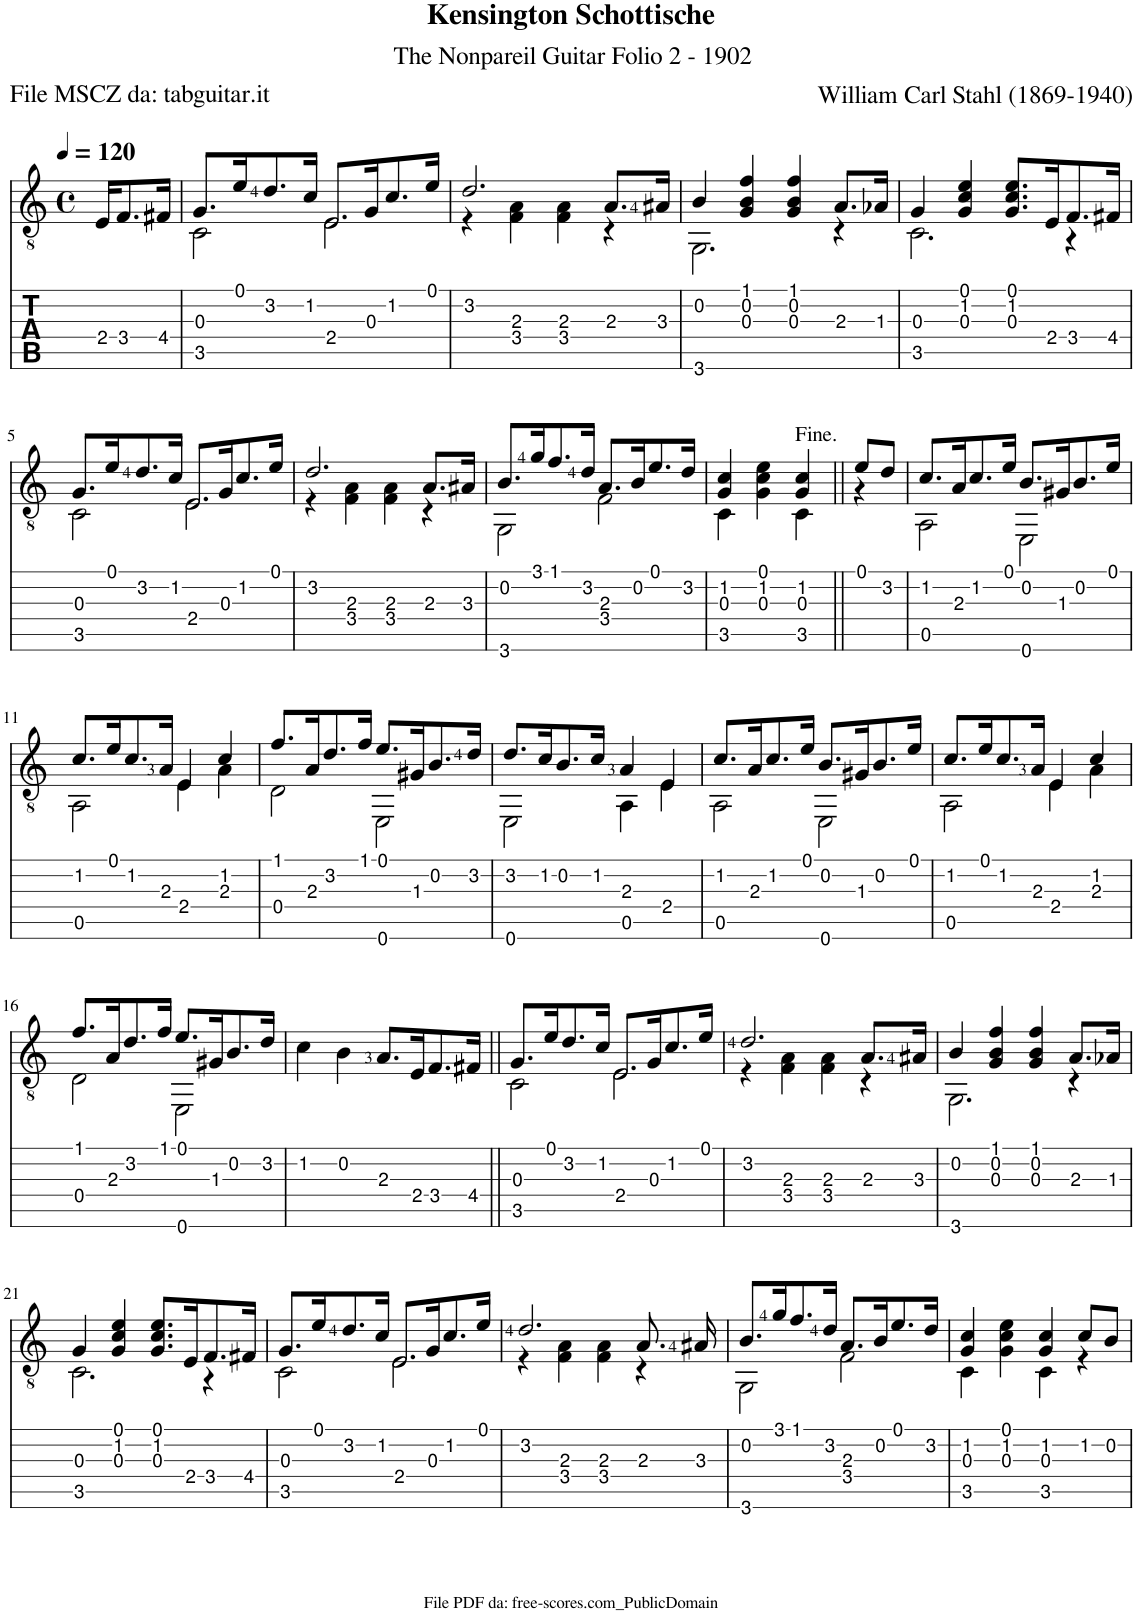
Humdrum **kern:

**kern	**kern
*part1	*part1
*staff2	*staff1
*I"Guitar	*
*I'Guit.	*
*stria6	*
*	*clefGv2
*k[]	*k[]
*M4/4	*M4/4
*met(c)	*met(c)
*MM120	*MM120
=	=
16E	16E/KL
8.FL	8.F/
16F#Jk	16F#X/Jk
=1	=1
*^	*^
8.GL	2C	8.G/L	2C\
16eJk	.	16e/K	.
8.dL	.	8.d/	.
16cJk	.	16c/Jk	.
!	!	!LO:N:head=open	!
8.EL	2E	8.E/L	2E\
16GJk	.	16G/K	.
8.cL	.	8.c/	.
16eJk	.	16e/Jk	.
=2	=2	=2	=2
2.d	4r	2.d/	4r
.	4F 4A	.	4F\ 4A\
.	4F 4A	.	4F\ 4A\
8.AL	4r	8.A/L	4r
16A#Jk	.	16A#X/Jk	.
=3	=3	=3	=3
4B	2.GG	4B/	2.GG\
4G 4B 4f	.	4G/ 4B/ 4f/	.
4G 4B 4f	.	4G/ 4B/ 4f/	.
8.AL	4r	8.A/L	4r
16A-Jk	.	16A-X/Jk	.
=4	=4	=4	=4
4G	2.C	4G/	2.C\
4G 4c 4e	.	4G/ 4c/ 4e/	.
8.G\ 8.c\ 8.e\L	.	8.G/ 8.c/ 8.e/L	.
16EJk	.	16E/K	.
8.FL	4r	8.F/	4r
16F#Jk	.	16F#X/Jk	.
!!LO:LB:g=z	!!
=5	=5	=5	=5
8.GL	2C	8.G/L	2C\
16eJk	.	16e/K	.
8.dL	.	8.d/	.
16cJk	.	16c/Jk	.
!	!	!LO:N:head=open	!
8.EL	2E	8.E/L	2E\
16GJk	.	16G/K	.
8.cL	.	8.c/	.
16eJk	.	16e/Jk	.
=6	=6	=6	=6
2.d	4r	2.d/	4r
.	4F 4A	.	4F\ 4A\
.	4F 4A	.	4F\ 4A\
8.AL	4r	8.A/L	4r
16A#Jk	.	16A#X/Jk	.
=7	=7	=7	=7
8.BL	2GG	8.B/L	2GG\
16gJk	.	16g/K	.
8.fL	.	8.f/	.
16dJk	.	16d/Jk	.
8.AL	2F	8.A/L	2F\
16BJk	.	16B/K	.
8.eL	.	8.e/	.
16dJk	.	16d/Jk	.
=8	=8	=8	=8
4G 4c	4C	4G/ 4c/	4C\
4G 4c 4e	4ryy	4G\ 4c\ 4e\	4ryy
4G 4c	4C	4G/ 4c/	4C\
=9||	=9||	=9||	=9||
8eL	4r	8e/L	4r
8dJ	.	8d/J	.
=10	=10	=10	=10
8.cL	2AA	8.c/L	2AA\
16AJk	.	16A/K	.
8.cL	.	8.c/	.
16eJk	.	16e/Jk	.
8.BL	2EE	8.B/L	2EE\
16G#Jk	.	16G#X/K	.
8.BL	.	8.B/	.
16eJk	.	16e/Jk	.
!!LO:LB:g=z	!!
=11	=11	=11	=11
8.cL	2AA	8.c/L	2AA\
16eJk	.	16e/K	.
8.cL	.	8.c/	.
16AJk	.	16A/Jk	.
4E	4E	4E/	4E\
4c	4A	4c/	4A\
=12	=12	=12	=12
8.fL	2D	8.f/L	2D\
16AJk	.	16A/K	.
8.dL	.	8.d/	.
16fJk	.	16f/Jk	.
8.eL	2EE	8.e/L	2EE\
16G#Jk	.	16G#X/K	.
8.BL	.	8.B/	.
16dJk	.	16d/Jk	.
=13	=13	=13	=13
8.dL	2EE	8.d/L	2EE\
16cJk	.	16c/K	.
8.BL	.	8.B/	.
16cJk	.	16c/Jk	.
4A	4AA	4A/	4AA\
4E	4E	4E/	4E\
=14	=14	=14	=14
8.cL	2AA	8.c/L	2AA\
16AJk	.	16A/K	.
8.cL	.	8.c/	.
16eJk	.	16e/Jk	.
8.BL	2EE	8.B/L	2EE\
16G#XJk	.	16G#X/K	.
8.BL	.	8.B/	.
16eJk	.	16e/Jk	.
=15	=15	=15	=15
8.cL	2AA	8.c/L	2AA\
16eJk	.	16e/K	.
8.cL	.	8.c/	.
16AJk	.	16A/Jk	.
4E	4E	4E/	4E\
4c	4A	4c/	4A\
!!LO:LB:g=z	!!
=16	=16	=16	=16
8.fL	2D	8.f/L	2D\
16AJk	.	16A/K	.
8.dL	.	8.d/	.
16fJk	.	16f/Jk	.
8.eL	2EE	8.e/L	2EE\
16G#XJk	.	16G#X/K	.
8.BL	.	8.B/	.
16dJk	.	16d/Jk	.
*v	*v	*	*
*	*v	*v
=17	=17
4c	4c\
4B	4B\
8.AL	8.A/L
16EJk	16E/K
8.FL	8.F/
16F#Jk	16F#X/Jk
=18||	=18||
*^	*^
8.GL	2C	8.G/L	2C\
16eJk	.	16e/K	.
8.dL	.	8.d/	.
16cJk	.	16c/Jk	.
!LO:N:head=open	!	!LO:N:head=open	!
8.EL	2E	8.E/L	2E\
16GJk	.	16G/K	.
8.cL	.	8.c/	.
16eJk	.	16e/Jk	.
=19	=19	=19	=19
2.d	4r	2.d/	4r
.	4F 4A	.	4F\ 4A\
.	4F 4A	.	4F\ 4A\
8.AL	4r	8.A/L	4r
16A#XJk	.	16A#X/Jk	.
=20	=20	=20	=20
4B	2.GG	4B/	2.GG\
4G 4B 4f	.	4G/ 4B/ 4f/	.
4G 4B 4f	.	4G/ 4B/ 4f/	.
8.AL	4r	8.A/L	4r
16A-XJk	.	16A-X/Jk	.
!!LO:LB:g=z	!!
=21	=21	=21	=21
4G	2.C	4G/	2.C\
4G 4c 4e	.	4G/ 4c/ 4e/	.
8.G\ 8.c\ 8.e\L	.	8.G/ 8.c/ 8.e/L	.
16EJk	.	16E/K	.
8.FL	4r	8.F/	4r
16F#XJk	.	16F#X/Jk	.
=22	=22	=22	=22
8.GL	2C	8.G/L	2C\
16eJk	.	16e/K	.
8.dL	.	8.d/	.
16cJk	.	16c/Jk	.
!LO:N:head=open	!	!LO:N:head=open	!
8.EL	2E	8.E/L	2E\
16GJk	.	16G/K	.
8.cL	.	8.c/	.
16eJk	.	16e/Jk	.
=23	=23	=23	=23
2.d	4r	2.d/	4r
.	4F 4A	.	4F\ 4A\
.	4F 4A	.	4F\ 4A\
8.AL	4r	8.A/	4r
16A#XJk	.	16A#X/	.
=24	=24	=24	=24
8.BL	2GG	8.B/L	2GG\
16gJk	.	16g/K	.
8.fL	.	8.f/	.
16dJk	.	16d/Jk	.
8.AL	2F	8.A/L	2F\
16BJk	.	16B/K	.
8.eL	.	8.e/	.
16dJk	.	16d/Jk	.
=25	=25	=25	=25
4G 4c	4C	4G/ 4c/	4C\
4G 4c 4e	4ryy	4G\ 4c\ 4e\	4ryy
4G 4c	4C	4G/ 4c/	4C\
8cL	4r	8c/L	4r
8BJ	.	8B/J	.
*v	*v	*	*
*	*v	*v
=	=
*-	*-
